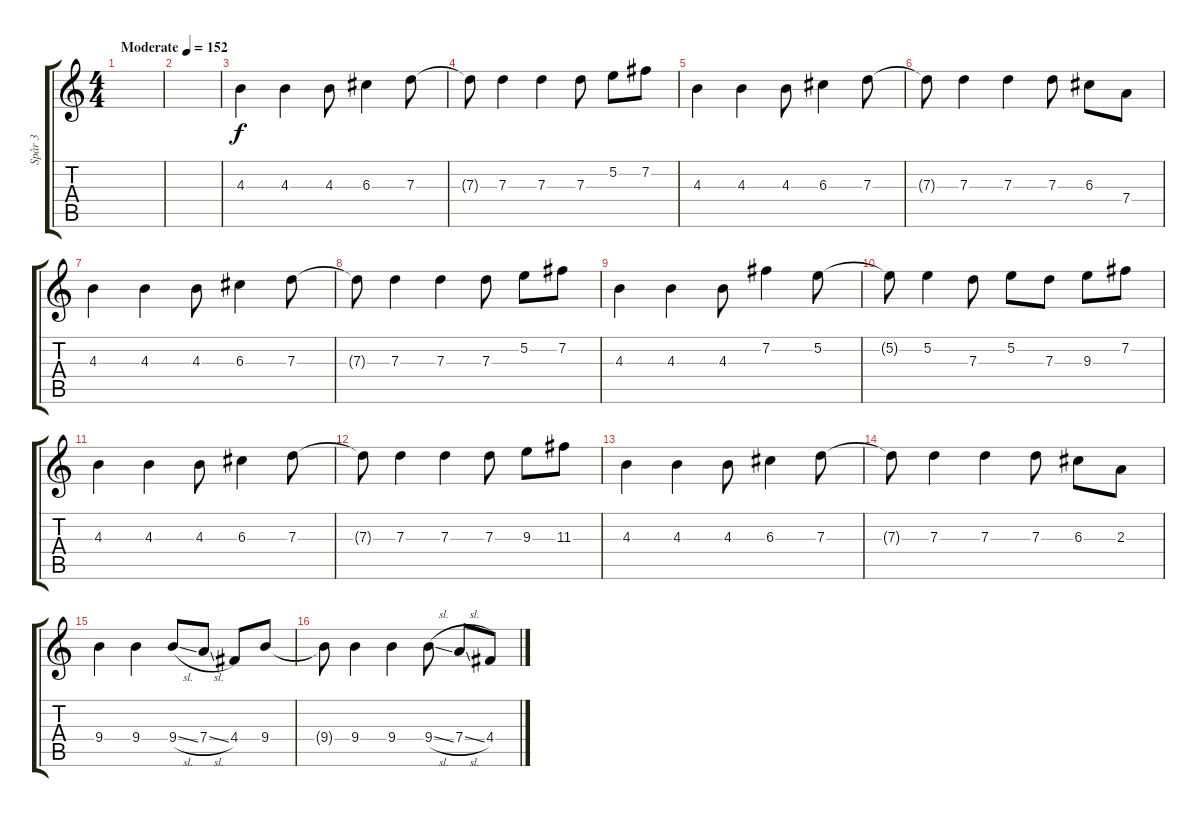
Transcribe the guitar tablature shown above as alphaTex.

\track ("Spår 3" "Spår 3") {instrument electricguitarjazz}
\staff {score tabs}
\tuning (E4 B3 G3 D3 A2 E2) {hide}
\ts (4 4)
\tempo (152 "Moderate")
\clef g2
\ks c
|
|
4.3.4 4.3.4 4.3.8 6.3.4 7.3.8 |
7.3{t}.8 7.3.4 7.3.4 7.3.8 5.2.8 7.2.8 |
4.3.4 4.3.4 4.3.8 6.3.4 7.3.8 |
7.3{t}.8 7.3.4 7.3.4 7.3.8 6.3.8 7.4.8 |
4.3.4 4.3.4 4.3.8 6.3.4 7.3.8 |
7.3{t}.8 7.3.4 7.3.4 7.3.8 5.2.8 7.2.8 |
4.3.4 4.3.4 4.3.8 7.2.4 5.2.8 |
5.2{t}.8 5.2.4 7.3.8 5.2.8 7.3.8 9.3.8 7.2.8 |
4.3.4 4.3.4 4.3.8 6.3.4 7.3.8 |
7.3{t}.8 7.3.4 7.3.4 7.3.8 9.3.8 11.3.8 |
4.3.4 4.3.4 4.3.8 6.3.4 7.3.8 |
7.3{t}.8 7.3.4 7.3.4 7.3.8 6.3.8 2.3.8 |
9.4.4 9.4.4 9.4{sl}.8 7.4{sl}.8 4.4.8 9.4.8 |
9.4{t}.8 9.4.4 9.4.4 9.4{sl}.8 7.4{sl}.8 4.4.8
